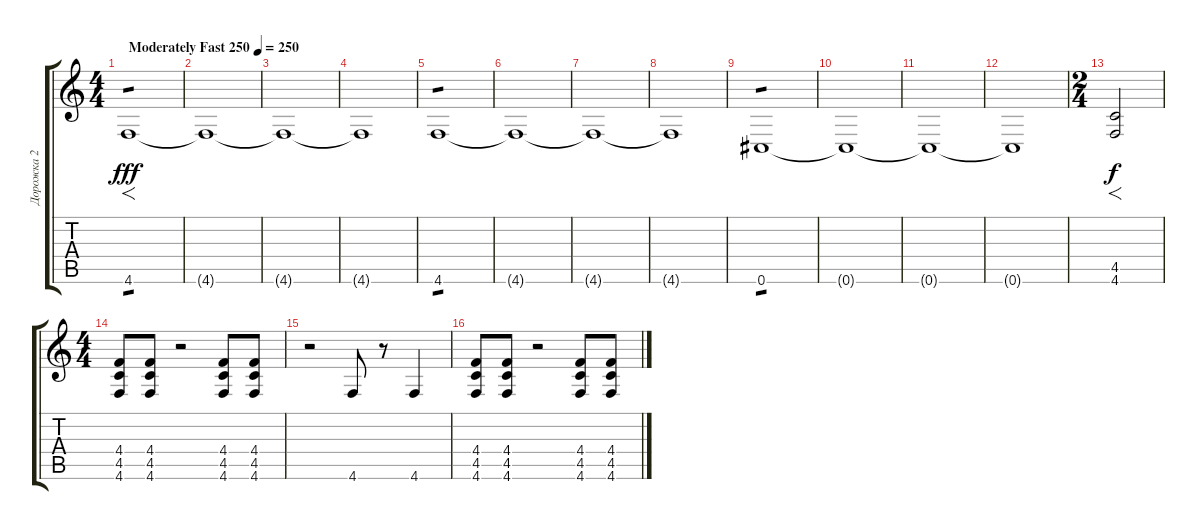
\track ("Дорожка 2" "Дорожка 2") {instrument distortionguitar}
\staff {score tabs}
\tuning (Eb4 Bb3 Gb3 Db3 Ab2 Db2) {hide}
\ts (4 4)
\tempo (250 "Moderately Fast 250")
\clef g2
\ks c
4.6.1{f tp 1 dy fff instrument distortionguitar} |
4.6{t}.1 |
4.6{t}.1 |
4.6{t}.1 |
4.6.1{tp 1} |
4.6{t}.1 |
4.6{t}.1 |
4.6{t}.1 |
0.6.1{tp 1} |
0.6{t}.1 |
0.6{t}.1 |
0.6{t}.1 |
\ts (2 4)
(4.5 4.6).2{f dy f} |
\ts (4 4)
(4.4 4.5 4.6).8 (4.4 4.5 4.6).8 r.2 (4.4 4.5 4.6).8 (4.4 4.5 4.6).8 |
r.2 4.6.8 r.8 4.6.4 |
(4.4 4.5 4.6).8 (4.4 4.5 4.6).8 r.2 (4.4 4.5 4.6).8 (4.4 4.5 4.6).8
